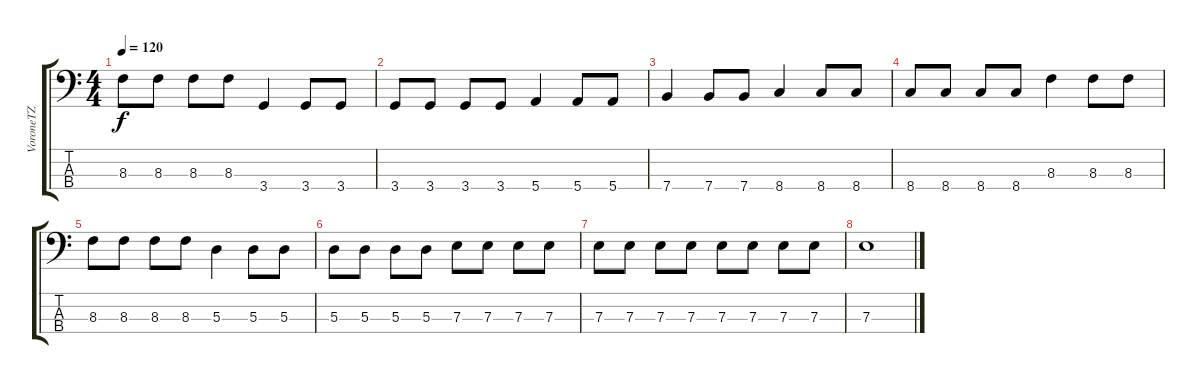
\track ("VoroneTZ" "VoroneTZ") {instrument electricbassfinger}
\staff {score tabs}
\tuning (G2 D2 A1 E1) {hide}
\ts (4 4)
\tempo 120
\clef f4
\ks c
8.3.8{dy f} 8.3.8 8.3.8 8.3.8 3.4.4 3.4.8 3.4.8 |
3.4.8 3.4.8 3.4.8 3.4.8 5.4.4 5.4.8 5.4.8 |
7.4.4 7.4.8 7.4.8 8.4.4 8.4.8 8.4.8 |
8.4.8 8.4.8 8.4.8 8.4.8 8.3.4 8.3.8 8.3.8 |
8.3.8 8.3.8 8.3.8 8.3.8 5.3.4 5.3.8 5.3.8 |
5.3.8 5.3.8 5.3.8 5.3.8 7.3.8 7.3.8 7.3.8 7.3.8 |
7.3.8 7.3.8 7.3.8 7.3.8 7.3.8 7.3.8 7.3.8 7.3.8 |
7.3.1
